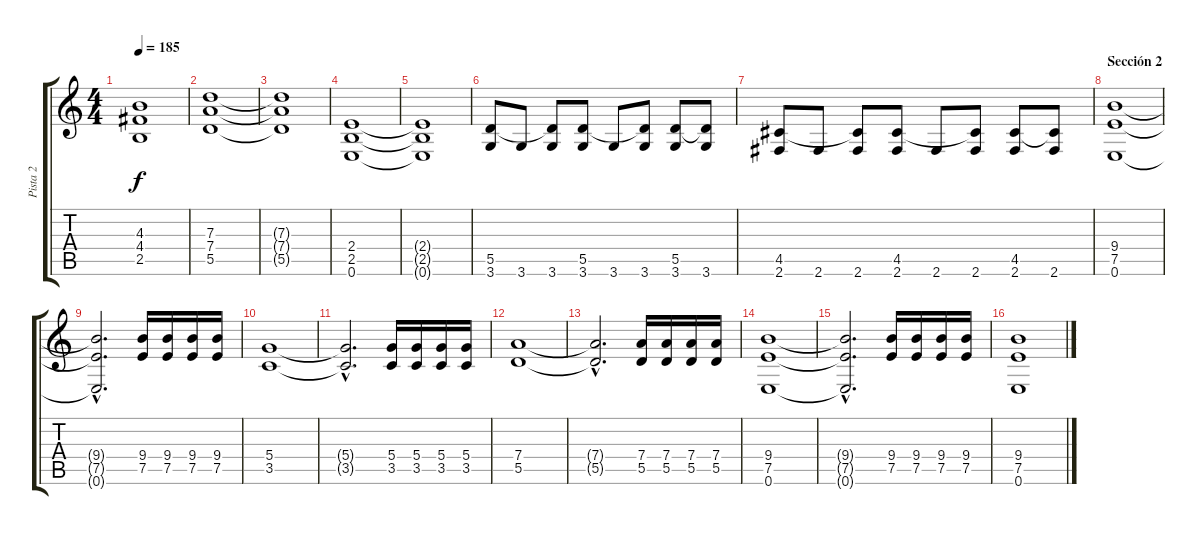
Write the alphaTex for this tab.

\track ("Pista 2" "Pista 2") {instrument overdrivenguitar}
\staff {score tabs}
\tuning (E4 B3 G3 D3 A2 E2) {hide}
\ts (4 4)
\tempo 185
\clef g2
\ks c
(4.3{t} 4.4{t} 2.5{t}).1{dy f} |
(7.3 7.4 5.5).1 |
(7.3{t} 7.4{t} 5.5{t}).1 |
(2.4 2.5 0.6).1 |
(2.4{t} 2.5{t} 0.6{t}).1 |
(5.5 3.6).8 3.6.8 (5.5{t} 3.6).8 (5.5 3.6).8 3.6.8 (5.5{t} 3.6).8 (5.5 3.6).8 (5.5{t} 3.6).8 |
(4.5 2.6).8 2.6.8 (4.5{t} 2.6).8 (4.5 2.6).8 2.6.8 (4.5{t} 2.6).8 (4.5 2.6).8 (4.5{t} 2.6).8 |
\section ("" "Sección 2")
(9.4 7.5 0.6).1 |
(9.4{hac t} 7.5{hac t} 0.6{hac t}).2{d} (9.4 7.5).16 (9.4 7.5).16 (9.4 7.5).16 (9.4 7.5).16 |
(5.4 3.5).1 |
(5.4{hac t} 3.5{hac t}).2{d} (5.4 3.5).16 (5.4 3.5).16 (5.4 3.5).16 (5.4 3.5).16 |
(7.4 5.5).1 |
(7.4{hac t} 5.5{hac t}).2{d} (7.4 5.5).16 (7.4 5.5).16 (7.4 5.5).16 (7.4 5.5).16 |
(9.4 7.5 0.6).1 |
(9.4{hac t} 7.5{hac t} 0.6{hac t}).2{d} (9.4 7.5).16 (9.4 7.5).16 (9.4 7.5).16 (9.4 7.5).16 |
\section ("" "")
(9.4 7.5 0.6).1
